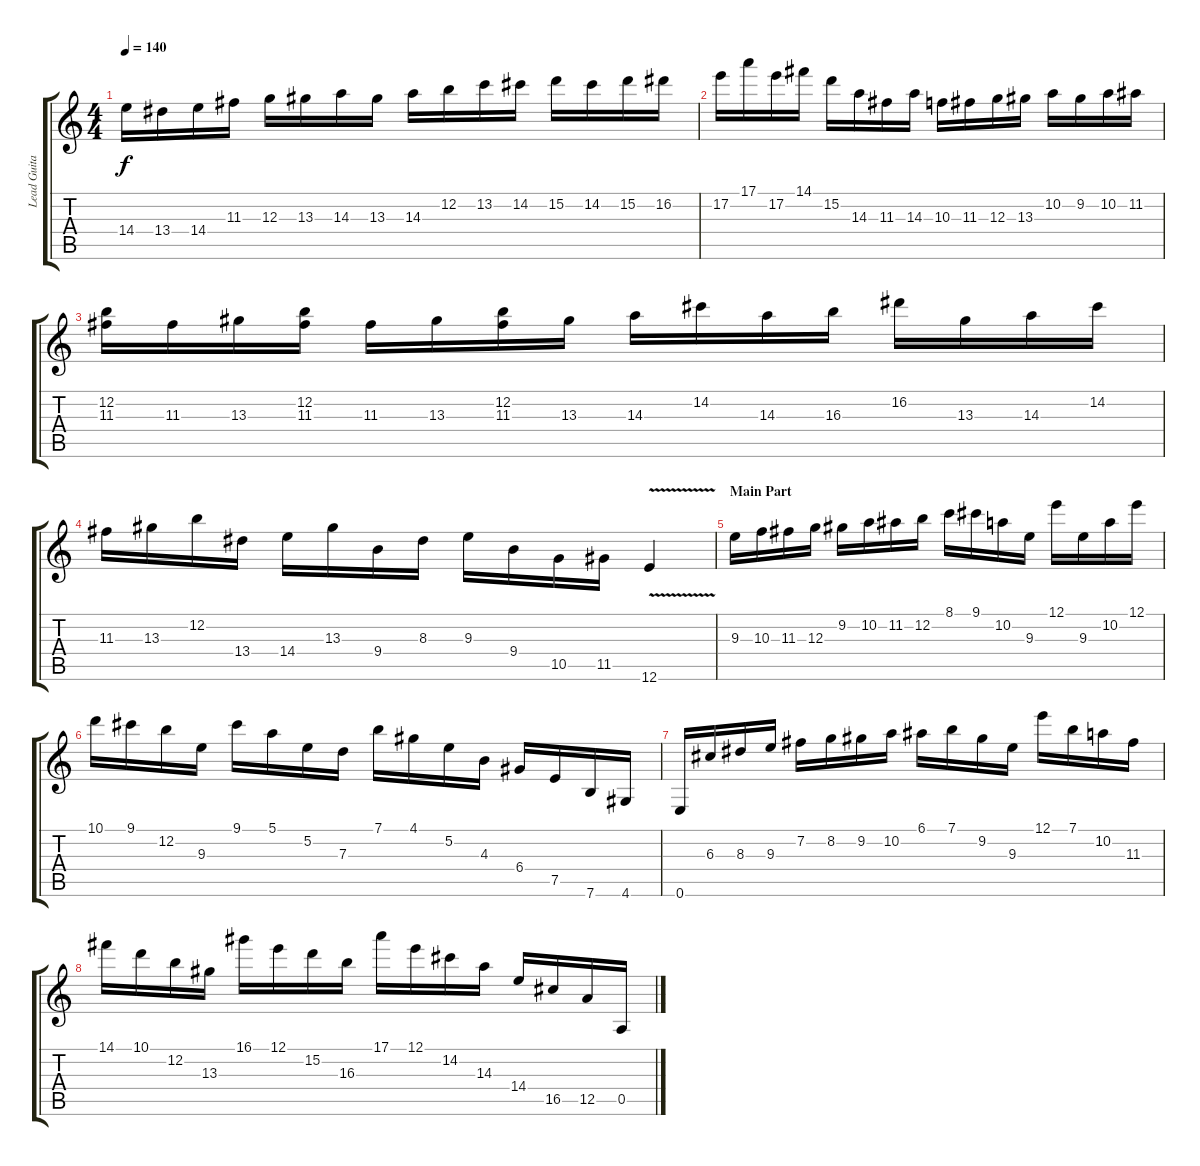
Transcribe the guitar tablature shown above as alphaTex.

\track ("Lead Guitar" "Lead Guita") {instrument distortionguitar}
\staff {score tabs}
\tuning (E4 B3 G3 D3 A2 E2) {hide}
\ts (4 4)
\tempo 140
\clef g2
\ks c
14.4.16{dy f} 13.4.16 14.4.16 11.3.16 12.3.16 13.3.16 14.3.16 13.3.16 14.3.16 12.2.16 13.2.16 14.2.16 15.2.16 14.2.16 15.2.16 16.2.16 |
17.2.16 17.1.16 17.2.16 14.1.16 15.2.16 14.3.16 11.3.16 14.3.16 10.3.16 11.3.16 12.3.16 13.3.16 10.2.16 9.2.16 10.2.16 11.2.16 |
(12.2 11.3).16 11.3.16 13.3.16 (12.2 11.3).16 11.3.16 13.3.16 (12.2 11.3).16 13.3.16 14.3.16 14.2.16 14.3.16 16.3.16 16.2.16 13.3.16 14.3.16 14.2.16 |
11.3.16 13.3.16 12.2.16 13.4.16 14.4.16 13.3.16 9.4.16 8.3.16 9.3.16 9.4.16 10.5.16 11.5.16 12.6{v}.4 |
\section ("" "Main Part")
9.3.16 10.3.16 11.3.16 12.3.16 9.2.16 10.2.16 11.2.16 12.2.16 8.1.16 9.1.16 10.2.16 9.3.16 12.1.16 9.3.16 10.2.16 12.1.16 |
10.1.16 9.1.16 12.2.16 9.3.16 9.1.16 5.1.16 5.2.16 7.3.16 7.1.16 4.1.16 5.2.16 4.3.16 6.4.16 7.5.16 7.6.16 4.6.16 |
0.6.16 6.3.16 8.3.16 9.3.16 7.2.16 8.2.16 9.2.16 10.2.16 6.1.16 7.1.16 9.2.16 9.3.16 12.1.16 7.1.16 10.2.16 11.3.16 |
14.1.16 10.1.16 12.2.16 13.3.16 16.1.16 12.1.16 15.2.16 16.3.16 17.1.16 12.1.16 14.2.16 14.3.16 14.4.16 16.5.16 12.5.16 0.5.16
